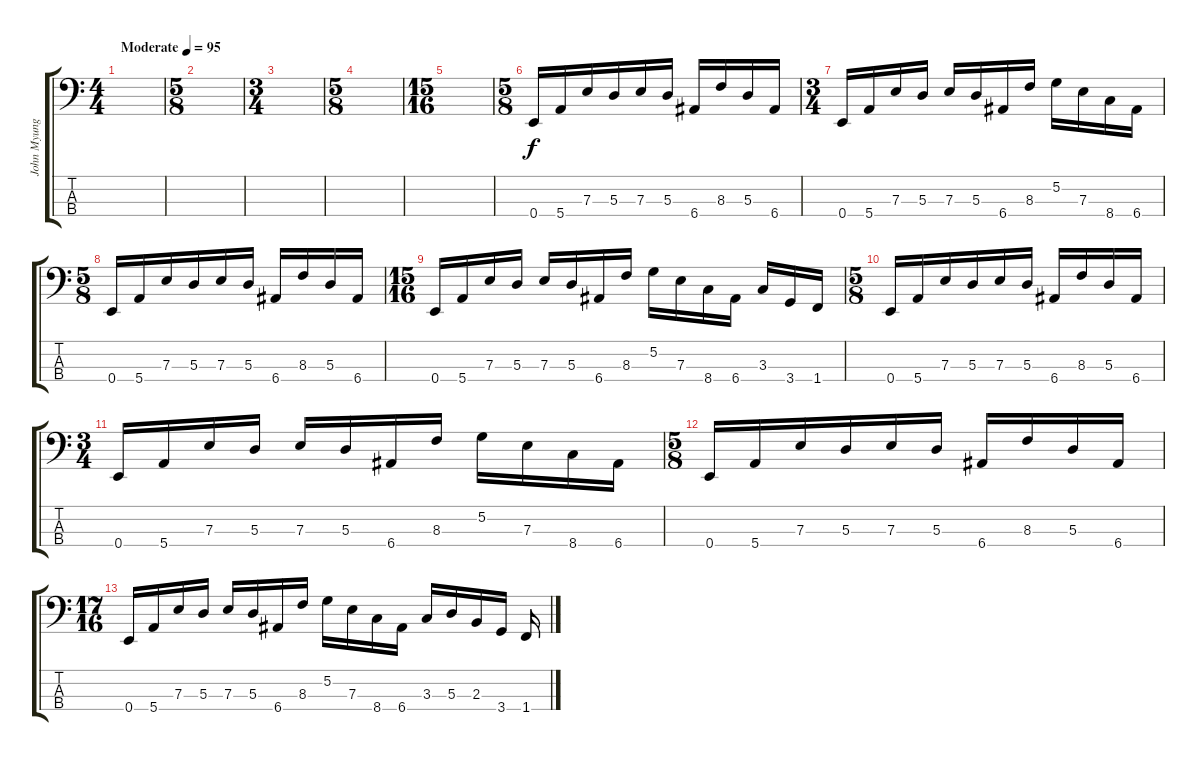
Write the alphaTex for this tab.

\track ("John Myung" "John Myung") {instrument electricbassfinger}
\staff {score tabs}
\tuning (G2 D2 A1 E1) {hide}
\ts (4 4)
\tempo (95 "Moderate")
\clef f4
\ks c
|
\ts (5 8)
|
\ts (3 4)
|
\ts (5 8)
|
\ts (15 16)
|
\ts (5 8)
0.4.16 5.4.16 7.3.16 5.3.16 7.3.16 5.3.16 6.4.16 8.3.16 5.3.16 6.4.16 |
\ts (3 4)
0.4.16 5.4.16 7.3.16 5.3.16 7.3.16 5.3.16 6.4.16 8.3.16 5.2.16 7.3.16 8.4.16 6.4.16 |
\ts (5 8)
0.4.16 5.4.16 7.3.16 5.3.16 7.3.16 5.3.16 6.4.16 8.3.16 5.3.16 6.4.16 |
\ts (15 16)
0.4.16 5.4.16 7.3.16 5.3.16 7.3.16 5.3.16 6.4.16 8.3.16 5.2.16 7.3.16 8.4.16 6.4.16 3.3.16 3.4.16 1.4.16 |
\ts (5 8)
0.4.16 5.4.16 7.3.16 5.3.16 7.3.16 5.3.16 6.4.16 8.3.16 5.3.16 6.4.16 |
\ts (3 4)
0.4.16 5.4.16 7.3.16 5.3.16 7.3.16 5.3.16 6.4.16 8.3.16 5.2.16 7.3.16 8.4.16 6.4.16 |
\ts (5 8)
0.4.16 5.4.16 7.3.16 5.3.16 7.3.16 5.3.16 6.4.16 8.3.16 5.3.16 6.4.16 |
\ts (17 16)
0.4.16 5.4.16 7.3.16 5.3.16 7.3.16 5.3.16 6.4.16 8.3.16 5.2.16 7.3.16 8.4.16 6.4.16 3.3.16 5.3.16 2.3.16 3.4.16 1.4.16
